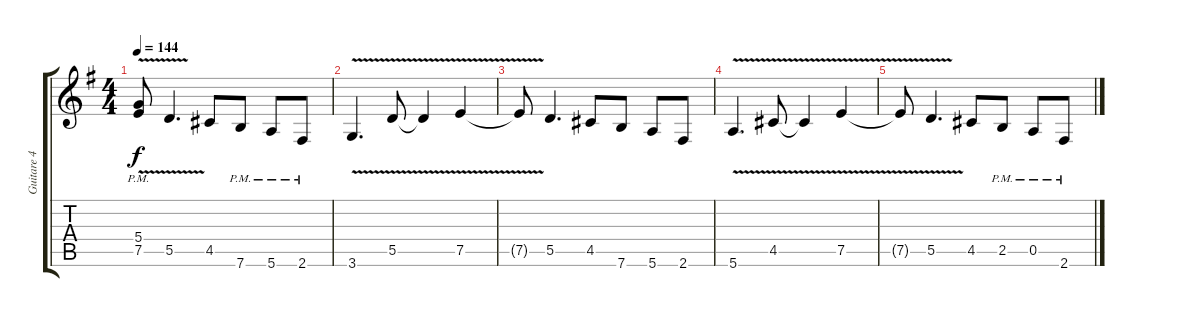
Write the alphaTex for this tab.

\track ("Guitare 4" "Guitare 4") {instrument distortionguitar}
\staff {score tabs}
\tuning (E4 B3 G3 D3 A2 E2) {hide}
\ts (4 4)
\tempo 144
\clef g2
\ks g
(5.4{pm t} 7.5{v t}).8{dy f} 5.5{v}.4{d} 4.5.8 7.6{pm}.8 5.6{pm}.8 2.6{pm}.8 |
3.6{v}.4{d} 5.5{v}.8 5.5{v t}.4 7.5{v}.4 |
7.5{v t}.8 5.5.4{d} 4.5.8 7.6.8 5.6.8 2.6.8 |
5.6{v}.4{d volume 4} 4.5{v}.8 4.5{v t}.4 7.5{v}.4 |
7.5{v t}.8 5.5{v}.4{d} 4.5.8 2.5{pm}.8 0.5{pm}.8 2.6{pm}.8{volume 0}
